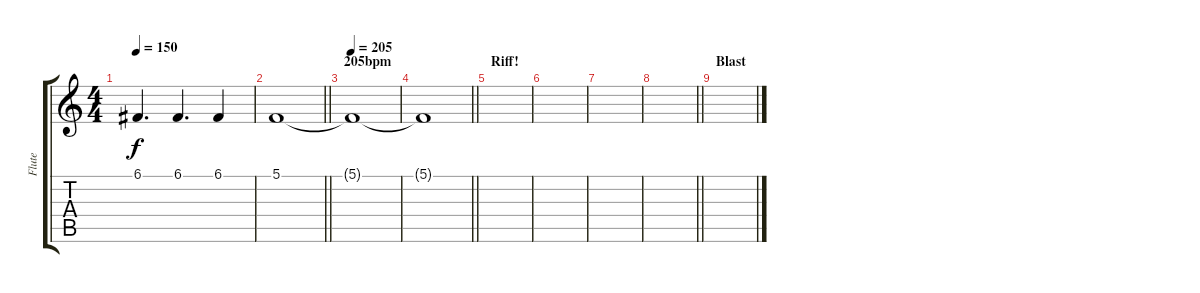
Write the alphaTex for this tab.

\track ("Flute" "Flute") {instrument panflute}
\staff {score tabs}
\tuning (C4 G3 Eb3 Bb2 F2 C2) {hide}
\ts (4 4)
\tempo 150
\clef g2
\ks c
6.1.4{d dy f} 6.1.4{d} 6.1.4 |
\barLineRight lightlight
5.1.1 |
\section ("" "205bpm")
\tempo 205
5.1{t}.1 |
\barLineRight lightlight
5.1{t}.1 |
\section ("" "Riff!")
|
|
|
\barLineRight lightlight
|
\section ("" "Blast")
